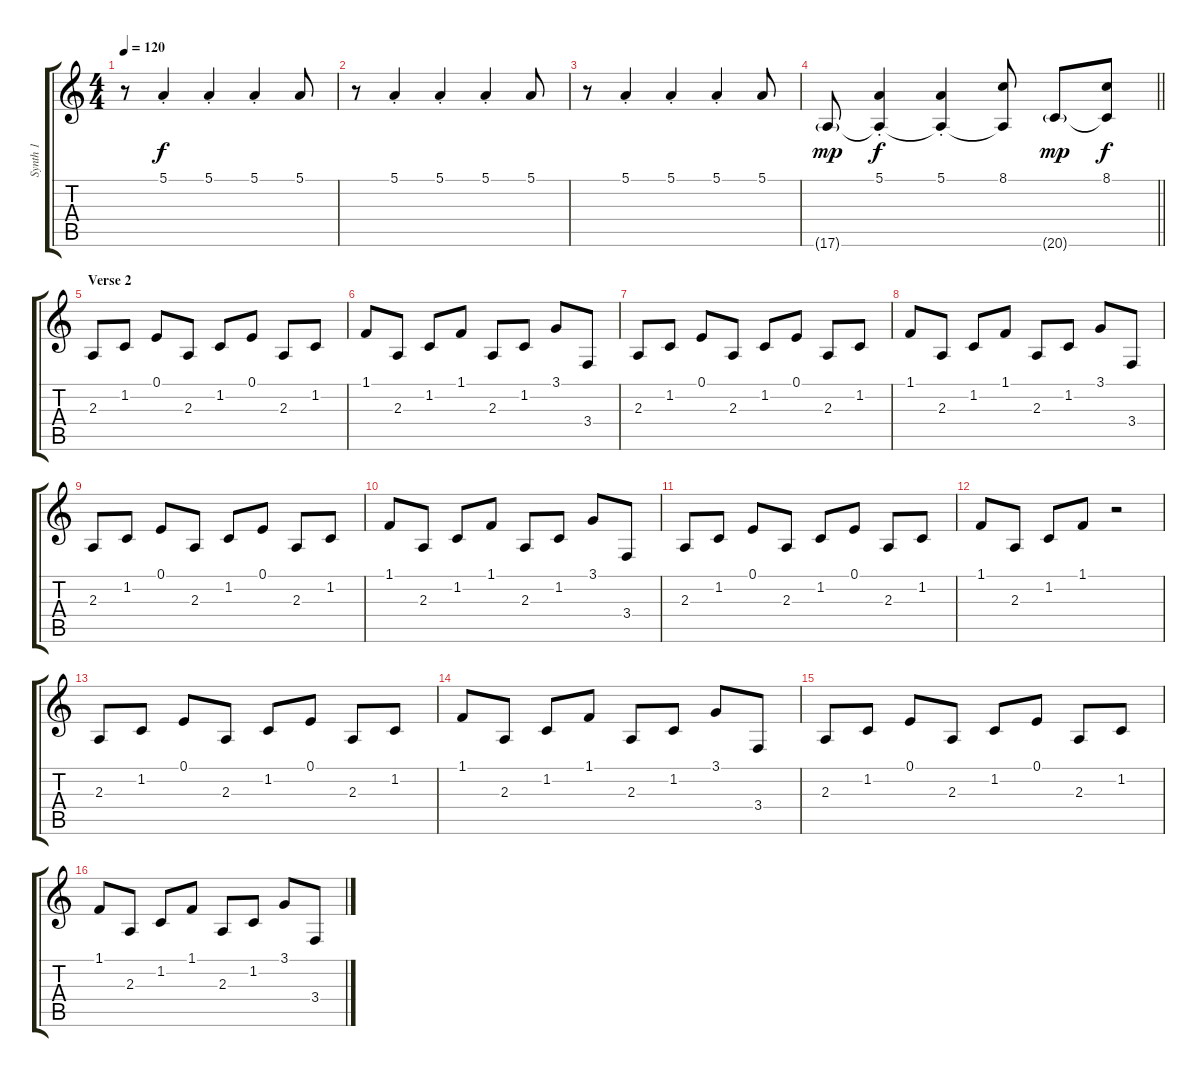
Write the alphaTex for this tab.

\track ("Synth 1" "Synth 1") {instrument frenchhorn}
\staff {score tabs}
\tuning (E4 B3 G3 D3 A2 E2) {hide}
\ts (4 4)
\tempo 120
\clef g2
\ks c
r.8{dy f} 5.1{st}.4 5.1{st}.4 5.1{st}.4 5.1.8 |
r.8 5.1{st}.4 5.1{st}.4 5.1{st}.4 5.1.8 |
r.8 5.1{st}.4 5.1{st}.4 5.1{st}.4 5.1.8 |
\barLineRight lightlight
17.6{g}.8{dy mp} (5.1{st} 17.6{t}).4{dy f} (5.1{st} 17.6{t}).4 (8.1 17.6{t}).8 20.6{g}.8{dy mp} (8.1 20.6{t}).8{dy f} |
\section ("" "Verse 2")
2.3.8{volume 8 instrument pizzicatostrings} 1.2.8 0.1.8 2.3.8 1.2.8 0.1.8 2.3.8 1.2.8 |
1.1.8 2.3.8 1.2.8 1.1.8 2.3.8 1.2.8 3.1.8 3.4.8 |
2.3.8 1.2.8 0.1.8 2.3.8 1.2.8 0.1.8 2.3.8 1.2.8 |
1.1.8 2.3.8 1.2.8 1.1.8 2.3.8 1.2.8 3.1.8 3.4.8 |
2.3.8 1.2.8 0.1.8 2.3.8 1.2.8 0.1.8 2.3.8 1.2.8 |
1.1.8 2.3.8 1.2.8 1.1.8 2.3.8 1.2.8 3.1.8 3.4.8 |
2.3.8 1.2.8 0.1.8 2.3.8 1.2.8 0.1.8 2.3.8 1.2.8 |
1.1.8 2.3.8 1.2.8 1.1.8 r.2 |
2.3.8 1.2.8 0.1.8 2.3.8 1.2.8 0.1.8 2.3.8 1.2.8 |
1.1.8 2.3.8 1.2.8 1.1.8 2.3.8 1.2.8 3.1.8 3.4.8 |
2.3.8 1.2.8 0.1.8 2.3.8 1.2.8 0.1.8 2.3.8 1.2.8 |
1.1.8 2.3.8 1.2.8 1.1.8 2.3.8 1.2.8 3.1.8 3.4.8
